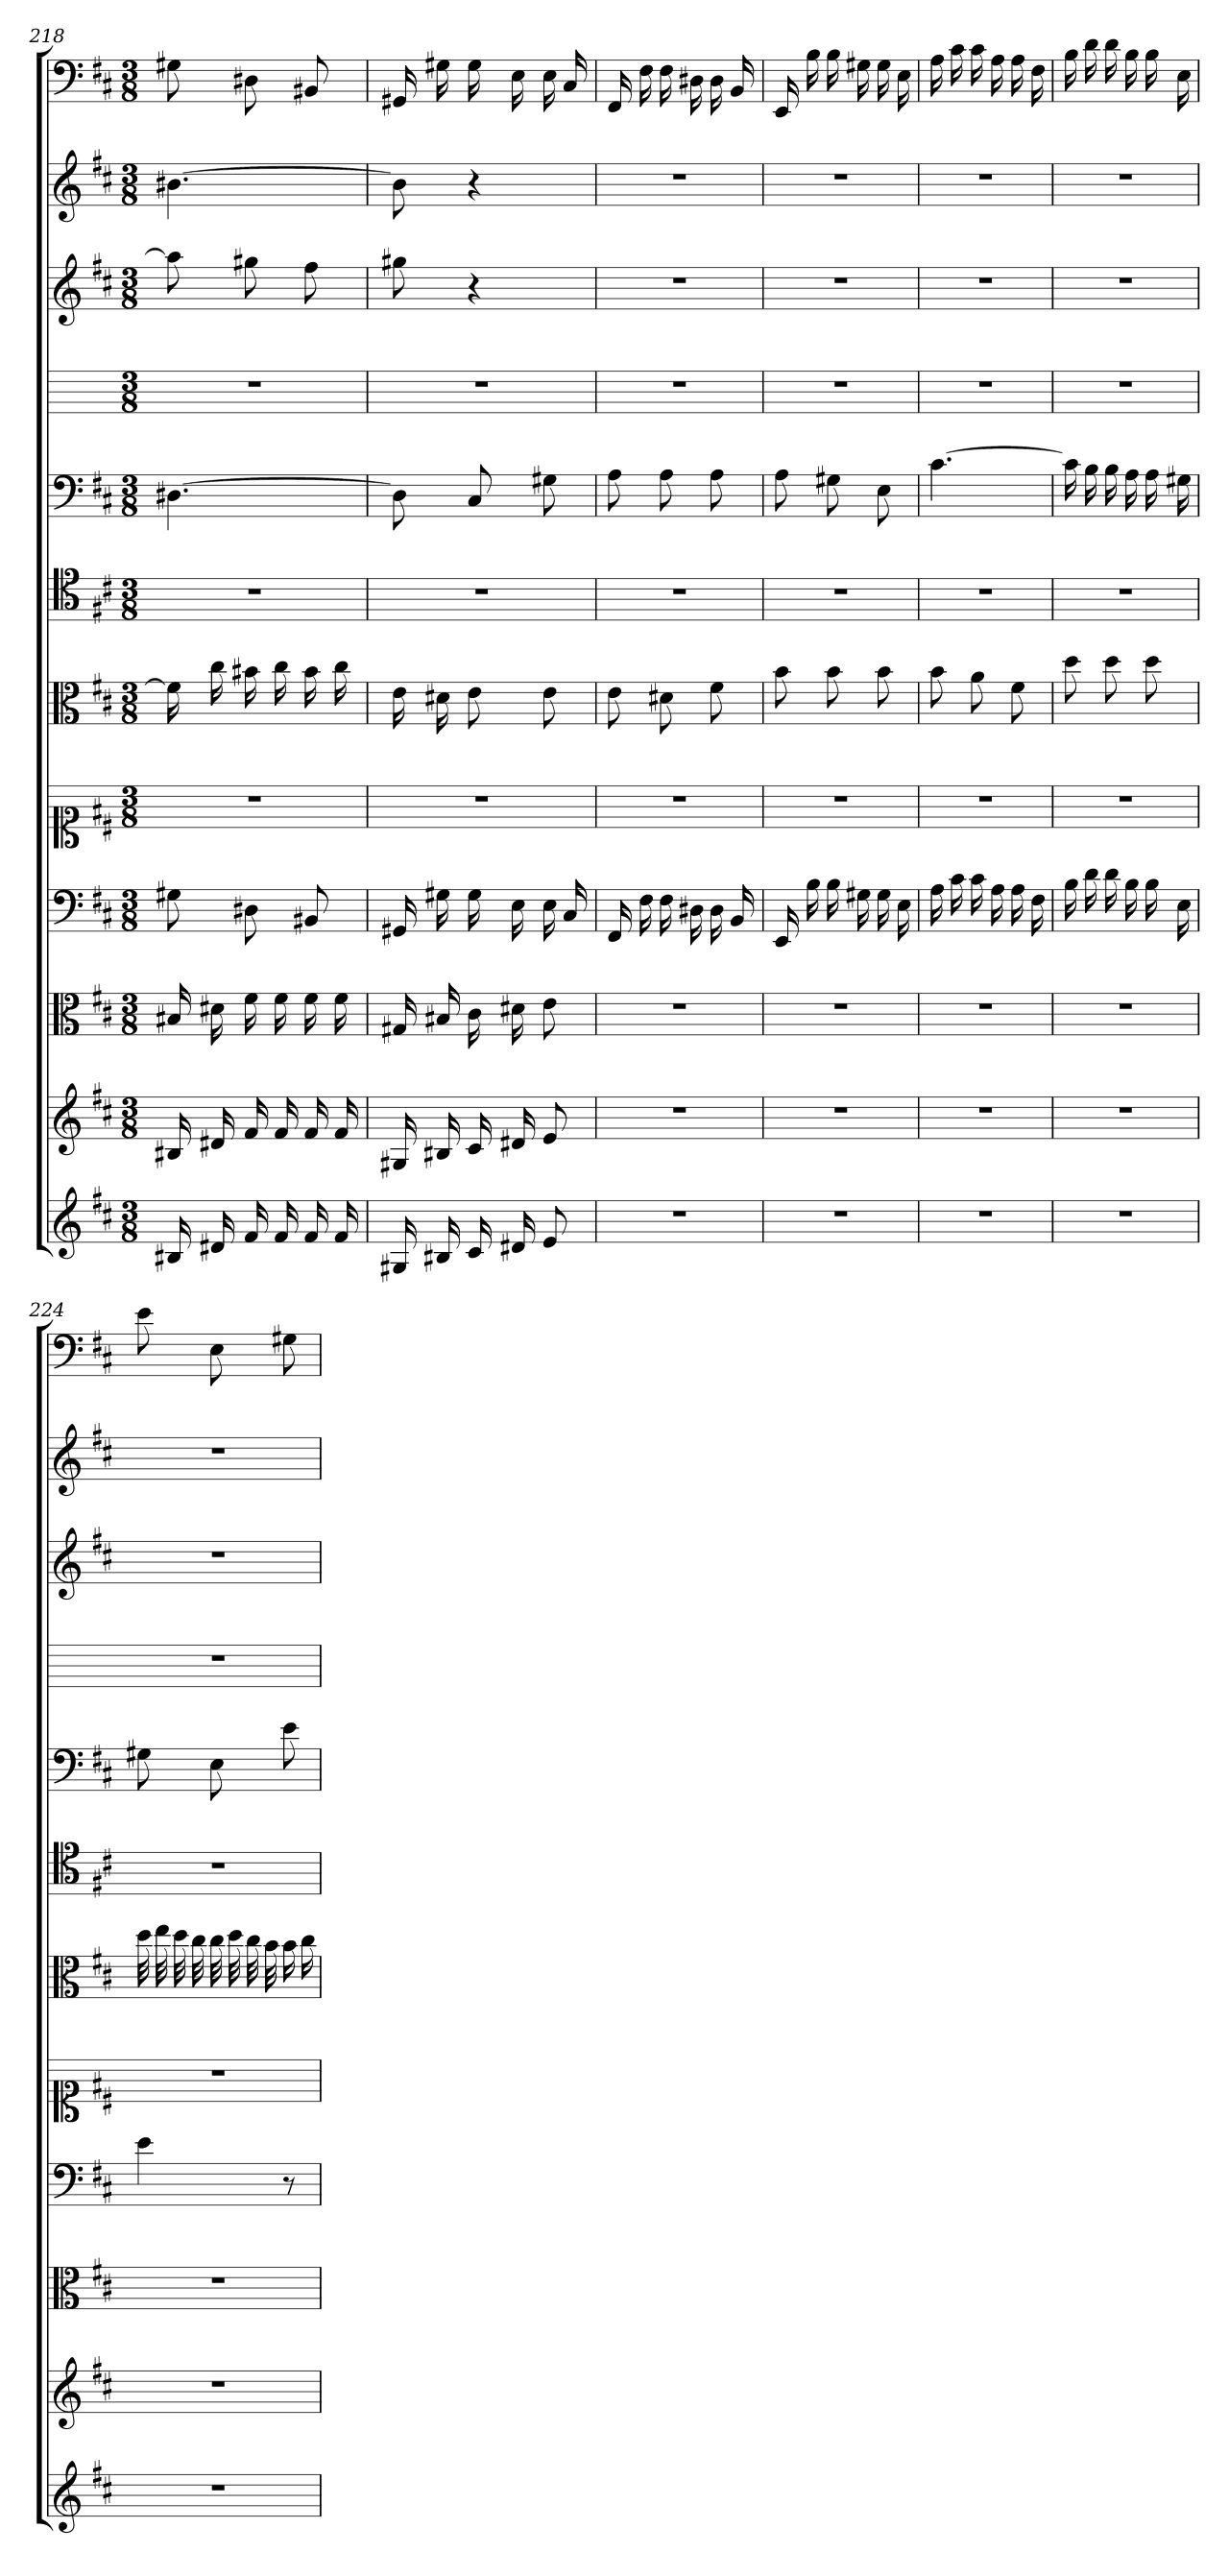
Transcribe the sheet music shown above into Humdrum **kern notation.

**kern	**kern	**kern	**kern	**kern	**kern	**kern	**kern	**kern	**kern	**kern	**kern
*part12	*part11	*part10	*part9	*part8	*part7	*part6	*part5	*part4	*part3	*part2	*part1
*staff12	*staff11	*staff10	*staff9	*staff8	*staff7	*staff6	*staff5	*staff4	*staff3	*staff2	*staff1
*	*	*clefC3	*clefF4	*clefC1	*clefC3	*clefC4	*clefF4	*	*	*	*clefF4
*k[f#c#]	*k[f#c#]	*k[f#c#]	*k[f#c#]	*k[f#c#]	*k[f#c#]	*k[f#c#]	*k[f#c#]	*k[]	*k[f#c#]	*k[f#c#]	*k[f#c#]
*D:	*D:	*D:	*D:	*D:	*D:	*D:	*D:	*	*D:	*D:	*D:
*M3/8	*M3/8	*M3/8	*M3/8	*M3/8	*M3/8	*M3/8	*M3/8	*M3/8	*M3/8	*M3/8	*M3/8
=218	=218	=218	=218	=218	=218	=218	=218	=218	=218	=218	=218
16B#X	16B#X	16B#X	8G#X	4.r	16f#]	4.r	[4.D#X	4.r	8aa]	[4.b#X	8G#X
16d#X	16d#X	16d#X	.	.	16cc#	.	.	.	.	.	.
16f#	16f#	16f#	8D#X	.	16b#X	.	.	.	8gg#X	.	8D#X
16f#	16f#	16f#	.	.	16cc#	.	.	.	.	.	.
16f#	16f#	16f#	8BB#X	.	16b#	.	.	.	8ff#	.	8BB#X
16f#	16f#	16f#	.	.	16cc#	.	.	.	.	.	.
=219	=219	=219	=219	=219	=219	=219	=219	=219	=219	=219	=219
16G#X	16G#X	16G#X	16GG#X	4.r	16e	4.r	8D#]	4.r	8gg#X	8b#]	16GG#X
16B#X	16B#X	16B#X	16G#X	.	16d#X	.	.	.	.	.	16G#X
16c#	16c#	16c#	16G#	.	8e	.	8C#	.	4r	4r	16G#
16d#X	16d#X	16d#X	16E	.	.	.	.	.	.	.	16E
8e	8e	8e	16E	.	8e	.	8G#X	.	.	.	16E
.	.	.	16C#	.	.	.	.	.	.	.	16C#
=220	=220	=220	=220	=220	=220	=220	=220	=220	=220	=220	=220
4.r	4.r	4.r	16FF#	4.r	8e	4.r	8A	4.r	4.r	4.r	16FF#
.	.	.	16F#	.	.	.	.	.	.	.	16F#
.	.	.	16F#	.	8d#X	.	8A	.	.	.	16F#
.	.	.	16D#X	.	.	.	.	.	.	.	16D#X
.	.	.	16D#	.	8f#	.	8A	.	.	.	16D#
.	.	.	16BB	.	.	.	.	.	.	.	16BB
=221	=221	=221	=221	=221	=221	=221	=221	=221	=221	=221	=221
4.r	4.r	4.r	16EE	4.r	8b	4.r	8A	4.r	4.r	4.r	16EE
.	.	.	16B	.	.	.	.	.	.	.	16B
.	.	.	16B	.	8b	.	8G#X	.	.	.	16B
.	.	.	16G#X	.	.	.	.	.	.	.	16G#X
.	.	.	16G#	.	8b	.	8E	.	.	.	16G#
.	.	.	16E	.	.	.	.	.	.	.	16E
=222	=222	=222	=222	=222	=222	=222	=222	=222	=222	=222	=222
4.r	4.r	4.r	16A	4.r	8b	4.r	[4.c#	4.r	4.r	4.r	16A
.	.	.	16c#	.	.	.	.	.	.	.	16c#
.	.	.	16c#	.	8a	.	.	.	.	.	16c#
.	.	.	16A	.	.	.	.	.	.	.	16A
.	.	.	16A	.	8f#	.	.	.	.	.	16A
.	.	.	16F#	.	.	.	.	.	.	.	16F#
=223	=223	=223	=223	=223	=223	=223	=223	=223	=223	=223	=223
4.r	4.r	4.r	16B	4.r	8dd	4.r	16c#]	4.r	4.r	4.r	16B
.	.	.	16d	.	.	.	16B	.	.	.	16d
.	.	.	16d	.	8dd	.	16B	.	.	.	16d
.	.	.	16B	.	.	.	16A	.	.	.	16B
.	.	.	16B	.	8dd	.	16A	.	.	.	16B
.	.	.	16E	.	.	.	16G#X	.	.	.	16E
=224	=224	=224	=224	=224	=224	=224	=224	=224	=224	=224	=224
4.r	4.r	4.r	4e	4.r	32dd	4.r	8G#X	4.r	4.r	4.r	8e
.	.	.	.	.	32ee	.	.	.	.	.	.
.	.	.	.	.	32dd	.	.	.	.	.	.
.	.	.	.	.	32cc#	.	.	.	.	.	.
.	.	.	.	.	32cc#	.	8E	.	.	.	8E
.	.	.	.	.	32dd	.	.	.	.	.	.
.	.	.	.	.	32cc#	.	.	.	.	.	.
.	.	.	.	.	32b	.	.	.	.	.	.
.	.	.	8r	.	16b	.	8e	.	.	.	8G#X
.	.	.	.	.	16cc#	.	.	.	.	.	.
=	=	=	=	=	=	=	=	=	=	=	=
*-	*-	*-	*-	*-	*-	*-	*-	*-	*-	*-	*-
